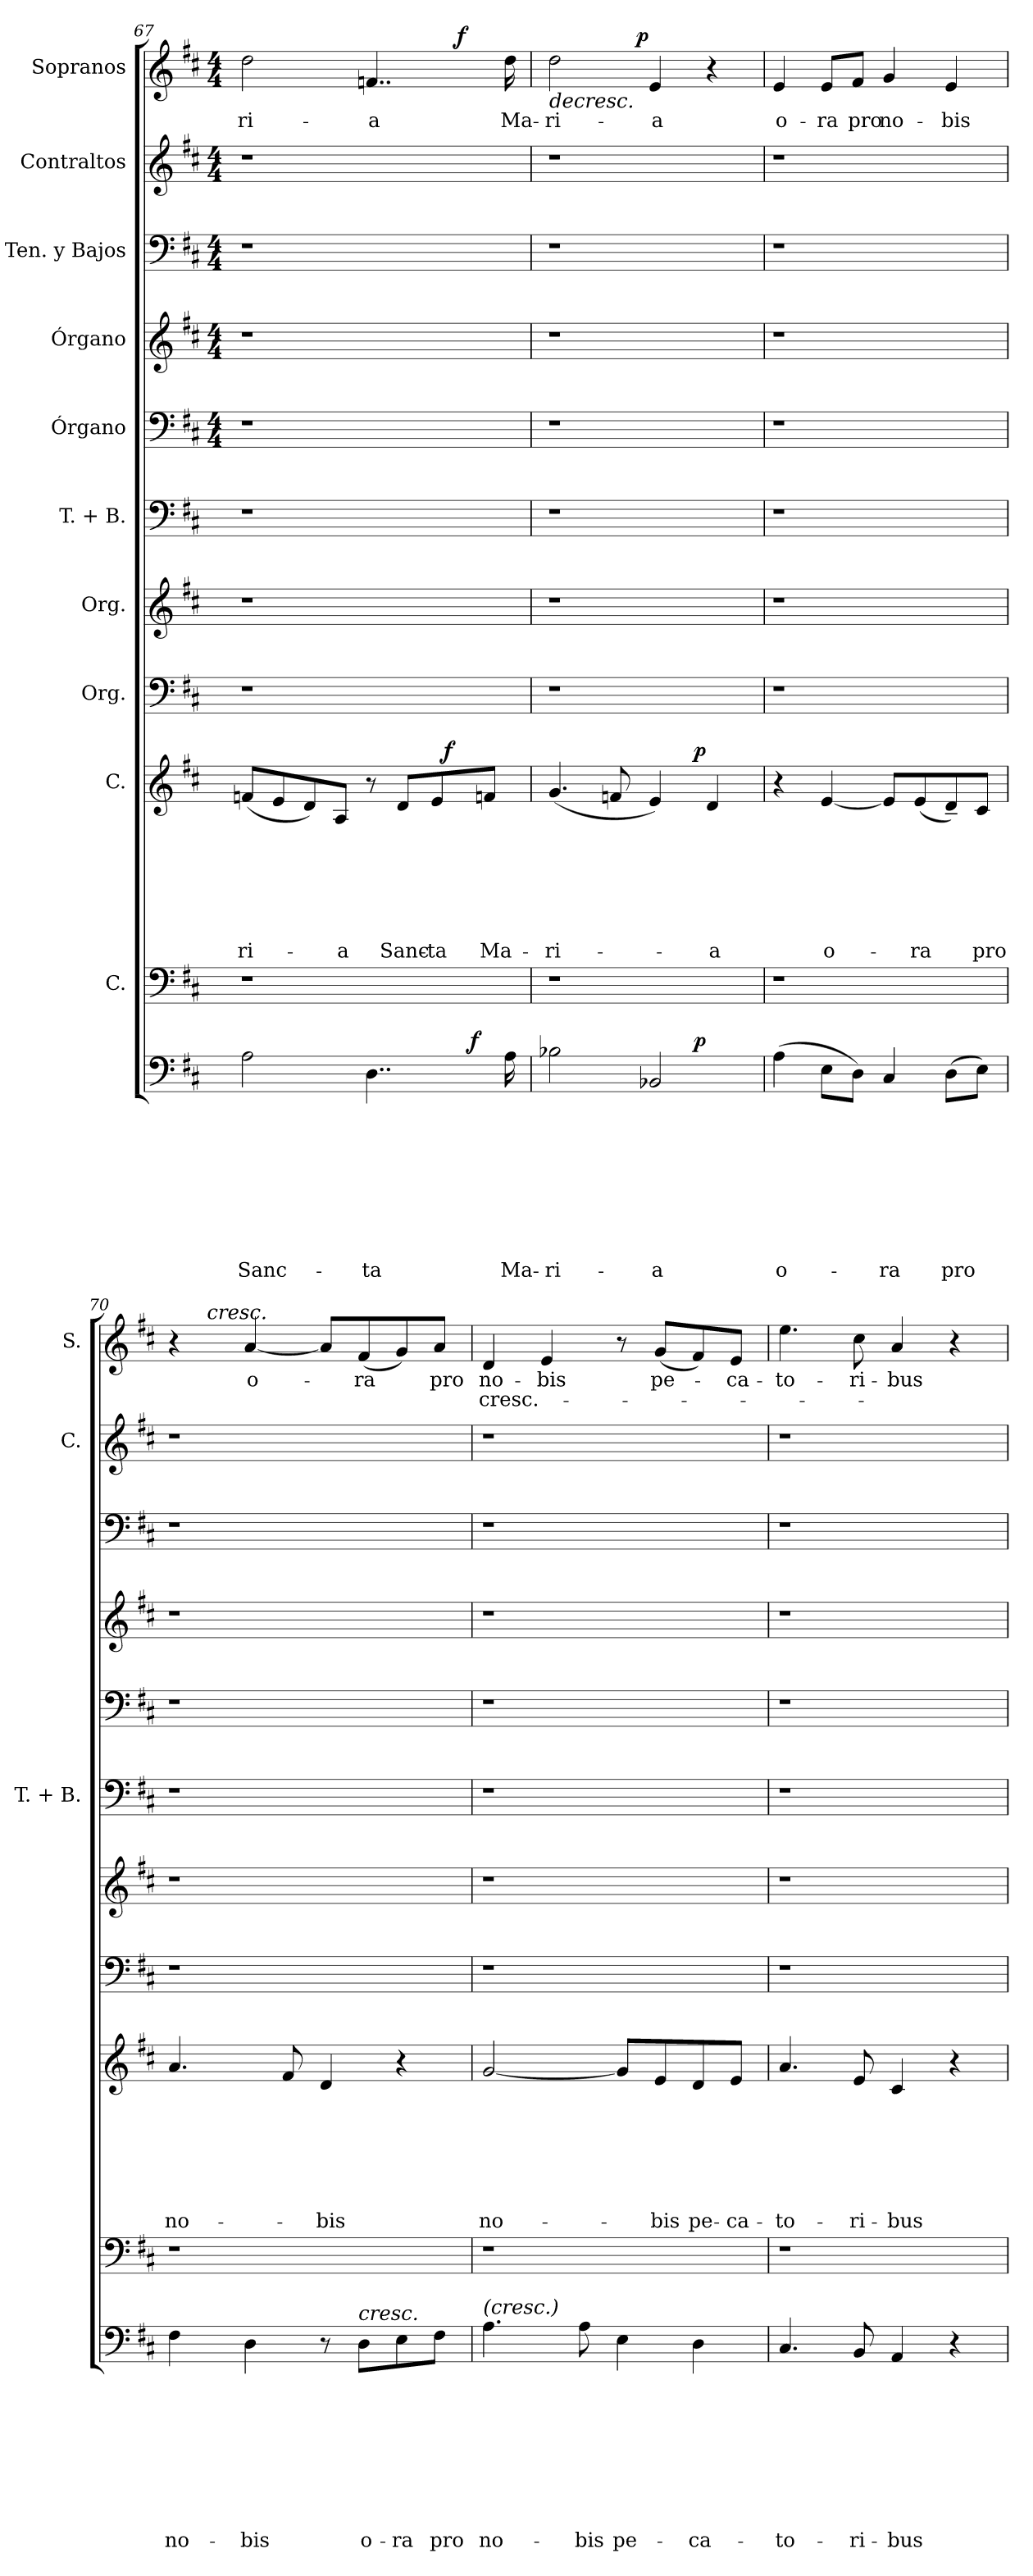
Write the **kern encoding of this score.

**kern	**text	**text	**text	**text	**text	**text	**text	**text	**text	**dynam	**kern	**kern	**text	**text	**text	**text	**text	**text	**text	**dynam	**kern	**kern	**kern	**kern	**kern	**kern	**kern	**kern	**text	**text	**dynam
*part11	*part11	*part11	*part11	*part11	*part11	*part11	*part11	*part11	*part11	*part11	*part10	*part9	*part9	*part9	*part9	*part9	*part9	*part9	*part9	*part9	*part8	*part7	*part6	*part5	*part4	*part3	*part2	*part1	*part1	*part1	*part1
*staff11	*staff11	*staff11	*staff11	*staff11	*staff11	*staff11	*staff11	*staff11	*staff11	*staff11	*staff10	*staff9	*staff9	*staff9	*staff9	*staff9	*staff9	*staff9	*staff9	*staff9	*staff8	*staff7	*staff6	*staff5	*staff4	*staff3	*staff2	*staff1	*staff1	*staff1	*staff1
*	*	*	*	*	*	*	*	*	*	*	*I"C.	*I"C.	*	*	*	*	*	*	*	*	*I"Org.	*I"Org.	*I"T. + B.	*I"Órgano	*I"Órgano	*I"Ten. y Bajos	*I"Contraltos	*I"Sopranos	*	*	*
*	*	*	*	*	*	*	*	*	*	*	*	*	*	*	*	*	*	*	*	*	*	*	*I'T. + B.	*	*	*	*I'C.	*I'S.	*	*	*
!!LO:LB:g=z
*clefF4	*	*	*	*	*	*	*	*	*	*	*clefF4	*clefG2	*	*	*	*	*	*	*	*	*clefF4	*clefG2	*clefF4	*clefF4	*clefG2	*clefF4	*clefG2	*clefG2	*	*	*
*k[f#c#]	*	*	*	*	*	*	*	*	*	*	*k[f#c#]	*k[f#c#]	*	*	*	*	*	*	*	*	*k[f#c#]	*k[f#c#]	*k[f#c#]	*k[f#c#]	*k[f#c#]	*k[f#c#]	*k[f#c#]	*k[f#c#]	*	*	*
*D:	*	*	*	*	*	*	*	*	*	*	*D:	*D:	*	*	*	*	*	*	*	*	*D:	*D:	*D:	*D:	*D:	*D:	*D:	*D:	*	*	*
*	*	*	*	*	*	*	*	*	*	*	*	*	*	*	*	*	*	*	*	*	*	*	*	*M4/4	*M4/4	*M4/4	*M4/4	*M4/4	*	*	*
=67	=67	=67	=67	=67	=67	=67	=67	=67	=67	=67	=67	=67	=67	=67	=67	=67	=67	=67	=67	=67	=67	=67	=67	=67	=67	=67	=67	=67	=67	=67	=67
!	!	!	!	!	!	!	!	!	!LO:LY:b	!	!	!	!	!	!	!	!	!	!LO:LY:b	!	!	!	!	!	!	!	!	!	!LO:LY:b	!	!
*^	*	*	*	*	*	*	*	*	*	*	*	*^	*	*	*	*	*	*	*	*	*	*	*	*	*	*	*	*^	*	*	*
2A\	2ryy	.	.	.	.	.	.	.	.	Sanc-	.	1r	(<8fn/L	2ryy	.	.	.	.	.	.	-ri-	.	1r	1r	1r	1r	1r	1r	1r	2dd\	2ryy	-ri-	.	.
.	.	.	.	.	.	.	.	.	.	.	.	.	8e/	.	.	.	.	.	.	.	.	.	.	.	.	.	.	.	.	.	.	.	.	.
.	.	.	.	.	.	.	.	.	.	.	.	.	8d/)	.	.	.	.	.	.	.	.	.	.	.	.	.	.	.	.	.	.	.	.	.
!	!	!	!	!	!	!	!	!	!	!	!	!	!	!	!	!	!	!	!	!	!LO:LY:b	!	!	!	!	!	!	!	!	!	!	!	!	!
.	.	.	.	.	.	.	.	.	.	.	.	.	8A/J	.	.	.	.	.	.	.	-a	.	.	.	.	.	.	.	.	.	.	.	.	.
!	!	!	!	!	!	!	!	!	!	!LO:LY:b	!	!	!	!	!	!	!	!	!	!	!	!	!	!	!	!	!	!	!	!	!	!LO:LY:b	!	!
4..D\	4ryy	.	.	.	.	.	.	.	.	-ta	.	.	8r	4ryy	.	.	.	.	.	.	.	.	.	.	.	.	.	.	.	4..fn/	4ryy	-a	.	.
!	!	!	!	!	!	!	!	!	!	!	!	!	!	!	!	!	!	!	!	!	!LO:LY:b	!	!	!	!	!	!	!	!	!	!	!	!	!
.	.	.	.	.	.	.	.	.	.	.	.	.	8d/L	.	.	.	.	.	.	.	Sanc-	.	.	.	.	.	.	.	.	.	.	.	.	.
!	!	!	!	!	!	!	!	!	!	!	!	!	!	!	!	!	!	!	!	!	!LO:LY:b:rj	!	!	!	!	!	!	!	!	!	!	!	!	!
.	16.ryy	.	.	.	.	.	.	.	.	.	.	.	8e/	32ryy	.	.	.	.	.	.	-ta	.	.	.	.	.	.	.	.	.	16ryy	.	.	.
!	!	!	!	!	!	!	!	!	!	!	!	!	!	!	!	!	!	!	!	!	!	!LO:DY:a	!	!	!	!	!	!	!	!	!	!	!	!
.	.	.	.	.	.	.	.	.	.	.	.	.	.	8..ryy	.	.	.	.	.	.	.	f	.	.	.	.	.	.	.	.	.	.	.	.
!	!	!	!	!	!	!	!	!	!	!	!	!	!	!	!	!	!	!	!	!	!	!	!	!	!	!	!	!	!	!	!	!	!	!LO:DY:a
.	.	.	.	.	.	.	.	.	.	.	.	.	.	.	.	.	.	.	.	.	.	.	.	.	.	.	.	.	.	.	8.ryy	.	.	f
!	!	!	!	!	!	!	!	!	!	!	!LO:DY:a	!	!	!	!	!	!	!	!	!	!	!	!	!	!	!	!	!	!	!	!	!	!	!
.	8ryy	.	.	.	.	.	.	.	.	.	f	.	.	.	.	.	.	.	.	.	.	.	.	.	.	.	.	.	.	.	.	.	.	.
!	!	!	!	!	!	!	!	!	!	!	!	!	!	!	!	!	!	!	!	!	!LO:LY:b	!	!	!	!	!	!	!	!	!	!	!	!	!
.	.	.	.	.	.	.	.	.	.	.	.	.	8fn/J	.	.	.	.	.	.	.	Ma-	.	.	.	.	.	.	.	.	.	.	.	.	.
!	!	!	!	!	!	!	!	!	!	!LO:LY:b	!	!	!	!	!	!	!	!	!	!	!	!	!	!	!	!	!	!	!	!	!	!LO:LY:b	!	!
16A\	.	.	.	.	.	.	.	.	.	Ma-	.	.	.	.	.	.	.	.	.	.	.	.	.	.	.	.	.	.	.	16dd\	.	Ma-	.	.
.	32ryy	.	.	.	.	.	.	.	.	.	.	.	.	.	.	.	.	.	.	.	.	.	.	.	.	.	.	.	.	.	.	.	.	.
=68	=68	=68	=68	=68	=68	=68	=68	=68	=68	=68	=68	=68	=68	=68	=68	=68	=68	=68	=68	=68	=68	=68	=68	=68	=68	=68	=68	=68	=68	=68	=68	=68	=68	=68
!	!	!	!	!	!	!	!	!	!	!LO:LY:b	!	!	!	!	!	!	!	!	!	!	!LO:LY:b	!	!	!	!	!	!	!	!	!	!	!LO:LY:b	!	!LO:HP:b
2B-X\	2ryy	.	.	.	.	.	.	.	.	-ri-	.	1r	(<4.g/	2ryy	.	.	.	.	.	.	-ri-	.	1r	1r	1r	1r	1r	1r	1r	2dd\	4...ryy	-ri-	.	>
.	.	.	.	.	.	.	.	.	.	.	.	.	8fn/	.	.	.	.	.	.	.	.	.	.	.	.	.	.	.	.	.	.	.	.	.
!	!	!	!	!	!	!	!	!	!	!	!	!	!	!	!	!	!	!	!	!	!	!	!	!	!	!	!	!	!	!	!	!	!	!LO:DY:a
.	.	.	.	.	.	.	.	.	.	.	.	.	.	.	.	.	.	.	.	.	.	.	.	.	.	.	.	.	.	.	2ryy	.	.	p
!	!	!	!	!	!	!	!	!	!	!LO:LY:b	!	!	!	!	!	!	!	!	!	!	!	!	!	!	!	!	!	!	!	!	!	!LO:LY:b	!	!
2BB-X/	8..ryy	.	.	.	.	.	.	.	.	-a	.	.	4e/)	8..ryy	.	.	.	.	.	.	.	.	.	.	.	.	.	.	.	4e/	.	-a	.	]
!	!	!	!	!	!	!	!	!	!	!	!LO:DY:a	!	!	!	!	!	!	!	!	!	!	!LO:DY:a	!	!	!	!	!	!	!	!	!	!	!	!
.	4ryy	.	.	.	.	.	.	.	.	.	p	.	.	4ryy	.	.	.	.	.	.	.	p	.	.	.	.	.	.	.	.	.	.	.	.
!	!	!	!	!	!	!	!	!	!	!	!	!	!	!	!	!	!	!	!	!	!LO:LY:b	!	!	!	!	!	!	!	!	!	!	!	!	!
.	.	.	.	.	.	.	.	.	.	.	.	.	4d/	.	.	.	.	.	.	.	-a	.	.	.	.	.	.	.	.	4r	.	.	.	.
.	32ryy	.	.	.	.	.	.	.	.	.	.	.	.	32ryy	.	.	.	.	.	.	.	.	.	.	.	.	.	.	.	.	32ryy	.	.	.
=69	=69	=69	=69	=69	=69	=69	=69	=69	=69	=69	=69	=69	=69	=69	=69	=69	=69	=69	=69	=69	=69	=69	=69	=69	=69	=69	=69	=69	=69	=69	=69	=69	=69	=69
!	!	!	!	!	!	!	!	!	!	!LO:LY:b	!	!	!	!	!	!	!	!	!	!	!	!	!	!	!	!	!	!	!	!	!	!LO:LY:b	!	!
*v	*v	*	*	*	*	*	*	*	*	*	*	*	*v	*v	*	*	*	*	*	*	*	*	*	*	*	*	*	*	*	*v	*v	*	*	*
(>4A\	.	.	.	.	.	.	.	.	o-	.	1r	4r	.	.	.	.	.	.	.	.	1r	1r	1r	1r	1r	1r	1r	4e/	o-	.	.
!	!	!	!	!	!	!	!	!	!	!	!	!	!	!	!	!	!	!	!LO:LY:b	!	!	!	!	!	!	!	!	!	!LO:LY:b	!	!
8E\L	.	.	.	.	.	.	.	.	.	.	.	[<4e/	.	.	.	.	.	.	o-	.	.	.	.	.	.	.	.	8e/L	-ra	.	.
!	!	!	!	!	!	!	!	!	!	!	!	!	!	!	!	!	!	!	!	!	!	!	!	!	!	!	!	!	!LO:LY:b	!	!
8D\J)	.	.	.	.	.	.	.	.	.	.	.	.	.	.	.	.	.	.	.	.	.	.	.	.	.	.	.	8f#/J	pro	.	.
!	!	!	!	!	!	!	!	!	!LO:LY:b	!	!	!	!	!	!	!	!	!	!	!	!	!	!	!	!	!	!	!	!LO:LY:b	!	!
4C#/	.	.	.	.	.	.	.	.	-ra	.	.	8e/L]	.	.	.	.	.	.	.	.	.	.	.	.	.	.	.	4g/	no-	.	.
!	!	!	!	!	!	!	!	!	!	!	!	!	!	!	!	!	!	!	!LO:LY:b	!	!	!	!	!	!	!	!	!	!	!	!
.	.	.	.	.	.	.	.	.	.	.	.	(<8e/	.	.	.	.	.	.	-ra	.	.	.	.	.	.	.	.	.	.	.	.
!	!	!	!	!	!	!	!	!	!LO:LY:b	!	!	!	!	!	!	!	!	!	!	!	!	!	!	!	!	!	!	!	!LO:LY:b	!	!
(>8D\L	.	.	.	.	.	.	.	.	pro	.	.	8d~</)	.	.	.	.	.	.	.	.	.	.	.	.	.	.	.	4e/	-bis	.	.
!	!	!	!	!	!	!	!	!	!	!	!	!	!	!	!	!	!	!	!LO:LY:b	!	!	!	!	!	!	!	!	!	!	!	!
8E\J)	.	.	.	.	.	.	.	.	.	.	.	8c#/J	.	.	.	.	.	.	pro	.	.	.	.	.	.	.	.	.	.	.	.
=70	=70	=70	=70	=70	=70	=70	=70	=70	=70	=70	=70	=70	=70	=70	=70	=70	=70	=70	=70	=70	=70	=70	=70	=70	=70	=70	=70	=70	=70	=70	=70
!	!	!	!	!	!	!	!	!	!LO:LY:b	!	!	!	!	!	!	!	!	!	!LO:LY:b	!	!	!	!	!	!	!	!	!	!	!	!
*	*	*	*	*	*	*	*	*	*	*	*	*	*	*	*	*	*	*	*	*	*	*	*	*	*	*	*	*^	*	*	*
4F#\	.	.	.	.	.	.	.	.	no-	.	1r	4.a/	.	.	.	.	.	.	no-	.	1r	1r	1r	1r	1r	1r	1r	4r	8ryy	.	.	.
!	!	!	!	!	!	!	!	!	!	!	!	!	!	!	!	!	!	!	!	!	!	!	!	!	!	!	!	!	!LO:TX:a:i:t=cresc.	!	!	!
.	.	.	.	.	.	.	.	.	.	.	.	.	.	.	.	.	.	.	.	.	.	.	.	.	.	.	.	.	2..ryy	.	.	.
!	!	!	!	!	!	!	!	!	!LO:LY:b	!	!	!	!	!	!	!	!	!	!	!	!	!	!	!	!	!	!	!	!	!LO:LY:b	!	!
4D\	.	.	.	.	.	.	.	.	-bis	.	.	.	.	.	.	.	.	.	.	.	.	.	.	.	.	.	.	[<4a/	.	o-	.	.
.	.	.	.	.	.	.	.	.	.	.	.	8f#/	.	.	.	.	.	.	.	.	.	.	.	.	.	.	.	.	.	.	.	.
!	!	!	!	!	!	!	!	!	!	!	!	!	!	!	!	!	!	!	!LO:LY:b	!	!	!	!	!	!	!	!	!	!	!	!	!
8r	.	.	.	.	.	.	.	.	.	.	.	4d/	.	.	.	.	.	.	-bis	.	.	.	.	.	.	.	.	8a/L]	.	.	.	.
!LO:TX:a:i:t=cresc.	!	!	!	!	!	!	!	!	!	!	!	!	!	!	!	!	!	!	!	!	!	!	!	!	!	!	!	!	!	!	!	!
!	!	!	!	!	!	!	!	!	!LO:LY:b	!	!	!	!	!	!	!	!	!	!	!	!	!	!	!	!	!	!	!	!	!LO:LY:b	!	!
8D\L	.	.	.	.	.	.	.	.	o-	.	.	.	.	.	.	.	.	.	.	.	.	.	.	.	.	.	.	(<8f#/	.	-ra	.	.
!	!	!	!	!	!	!	!	!	!LO:LY:b	!	!	!	!	!	!	!	!	!	!	!	!	!	!	!	!	!	!	!	!	!	!	!
8E\	.	.	.	.	.	.	.	.	-ra	.	.	4r	.	.	.	.	.	.	.	.	.	.	.	.	.	.	.	8g/)	.	.	.	.
!	!	!	!	!	!	!	!	!	!LO:LY:b	!	!	!	!	!	!	!	!	!	!	!	!	!	!	!	!	!	!	!	!	!LO:LY:b	!	!
8F#\J	.	.	.	.	.	.	.	.	pro	.	.	.	.	.	.	.	.	.	.	.	.	.	.	.	.	.	.	8a/J	.	pro	.	.
!!LO:PB:g=z
=71	=71	=71	=71	=71	=71	=71	=71	=71	=71	=71	=71	=71	=71	=71	=71	=71	=71	=71	=71	=71	=71	=71	=71	=71	=71	=71	=71	=71	=71	=71	=71	=71
!LO:TX:a:i:t=(cresc.)	!	!	!	!	!	!	!	!	!	!	!	!	!	!	!	!	!	!	!	!	!	!	!	!	!	!	!	!	!	!	!	!
!	!	!	!	!	!	!	!	!	!LO:LY:b	!	!	!	!	!	!	!	!	!	!LO:LY:b	!	!	!	!	!	!	!	!	!	!	!LO:LY:b	!LO:LY:b	!
*	*	*	*	*	*	*	*	*	*	*	*	*	*	*	*	*	*	*	*	*	*	*	*	*	*	*	*	*v	*v	*	*	*
4.A\	.	.	.	.	.	.	.	.	no-	.	1r	[<2g/	.	.	.	.	.	.	no-	.	1r	1r	1r	1r	1r	1r	1r	4d/	no-	cresc.-	.
!	!	!	!	!	!	!	!	!	!	!	!	!	!	!	!	!	!	!	!	!	!	!	!	!	!	!	!	!	!LO:LY:b	!	!
.	.	.	.	.	.	.	.	.	.	.	.	.	.	.	.	.	.	.	.	.	.	.	.	.	.	.	.	4e/	-bis	.	.
!	!	!	!	!	!	!	!	!	!LO:LY:b	!	!	!	!	!	!	!	!	!	!	!	!	!	!	!	!	!	!	!	!	!	!
8A\	.	.	.	.	.	.	.	.	-bis	.	.	.	.	.	.	.	.	.	.	.	.	.	.	.	.	.	.	.	.	.	.
!	!	!	!	!	!	!	!	!	!LO:LY:b	!	!	!	!	!	!	!	!	!	!	!	!	!	!	!	!	!	!	!	!	!	!
4E\	.	.	.	.	.	.	.	.	pe-	.	.	8g/L]	.	.	.	.	.	.	.	.	.	.	.	.	.	.	.	8r	.	.	.
!	!	!	!	!	!	!	!	!	!	!	!	!	!	!	!	!	!	!	!LO:LY:b	!	!	!	!	!	!	!	!	!	!LO:LY:b	!	!
.	.	.	.	.	.	.	.	.	.	.	.	8e/	.	.	.	.	.	.	-bis	.	.	.	.	.	.	.	.	(<8g/L	pe-	.	.
!	!	!	!	!	!	!	!	!	!LO:LY:b	!	!	!	!	!	!	!	!	!	!LO:LY:b	!	!	!	!	!	!	!	!	!	!	!	!
4D\	.	.	.	.	.	.	.	.	-ca-	.	.	8d/	.	.	.	.	.	.	pe-	.	.	.	.	.	.	.	.	8f#/)	.	.	.
!	!	!	!	!	!	!	!	!	!	!	!	!	!	!	!	!	!	!	!LO:LY:b	!	!	!	!	!	!	!	!	!	!LO:LY:b	!	!
.	.	.	.	.	.	.	.	.	.	.	.	8e/J	.	.	.	.	.	.	-ca-	.	.	.	.	.	.	.	.	8e/J	-ca-	.	.
=72	=72	=72	=72	=72	=72	=72	=72	=72	=72	=72	=72	=72	=72	=72	=72	=72	=72	=72	=72	=72	=72	=72	=72	=72	=72	=72	=72	=72	=72	=72	=72
!	!	!	!	!	!	!	!	!	!LO:LY:b	!	!	!	!	!	!	!	!	!	!LO:LY:b	!	!	!	!	!	!	!	!	!	!LO:LY:b	!	!
4.C#/	.	.	.	.	.	.	.	.	-to-	.	1r	4.a/	.	.	.	.	.	.	-to-	.	1r	1r	1r	1r	1r	1r	1r	4.ee\	-to-	.	.
!	!	!	!	!	!	!	!	!	!LO:LY:b	!	!	!	!	!	!	!	!	!	!LO:LY:b	!	!	!	!	!	!	!	!	!	!LO:LY:b	!	!
8BB/	.	.	.	.	.	.	.	.	-ri-	.	.	8e/	.	.	.	.	.	.	-ri-	.	.	.	.	.	.	.	.	8cc#\	-ri-	.	.
!	!	!	!	!	!	!	!	!	!LO:LY:b	!	!	!	!	!	!	!	!	!	!LO:LY:b	!	!	!	!	!	!	!	!	!	!LO:LY:b	!	!
4AA/	.	.	.	.	.	.	.	.	-bus	.	.	4c#/	.	.	.	.	.	.	-bus	.	.	.	.	.	.	.	.	4a/	-bus	.	.
4r	.	.	.	.	.	.	.	.	.	.	.	4r	.	.	.	.	.	.	.	.	.	.	.	.	.	.	.	4r	.	.	.
=	=	=	=	=	=	=	=	=	=	=	=	=	=	=	=	=	=	=	=	=	=	=	=	=	=	=	=	=	=	=	=
*-	*-	*-	*-	*-	*-	*-	*-	*-	*-	*-	*-	*-	*-	*-	*-	*-	*-	*-	*-	*-	*-	*-	*-	*-	*-	*-	*-	*-	*-	*-	*-
